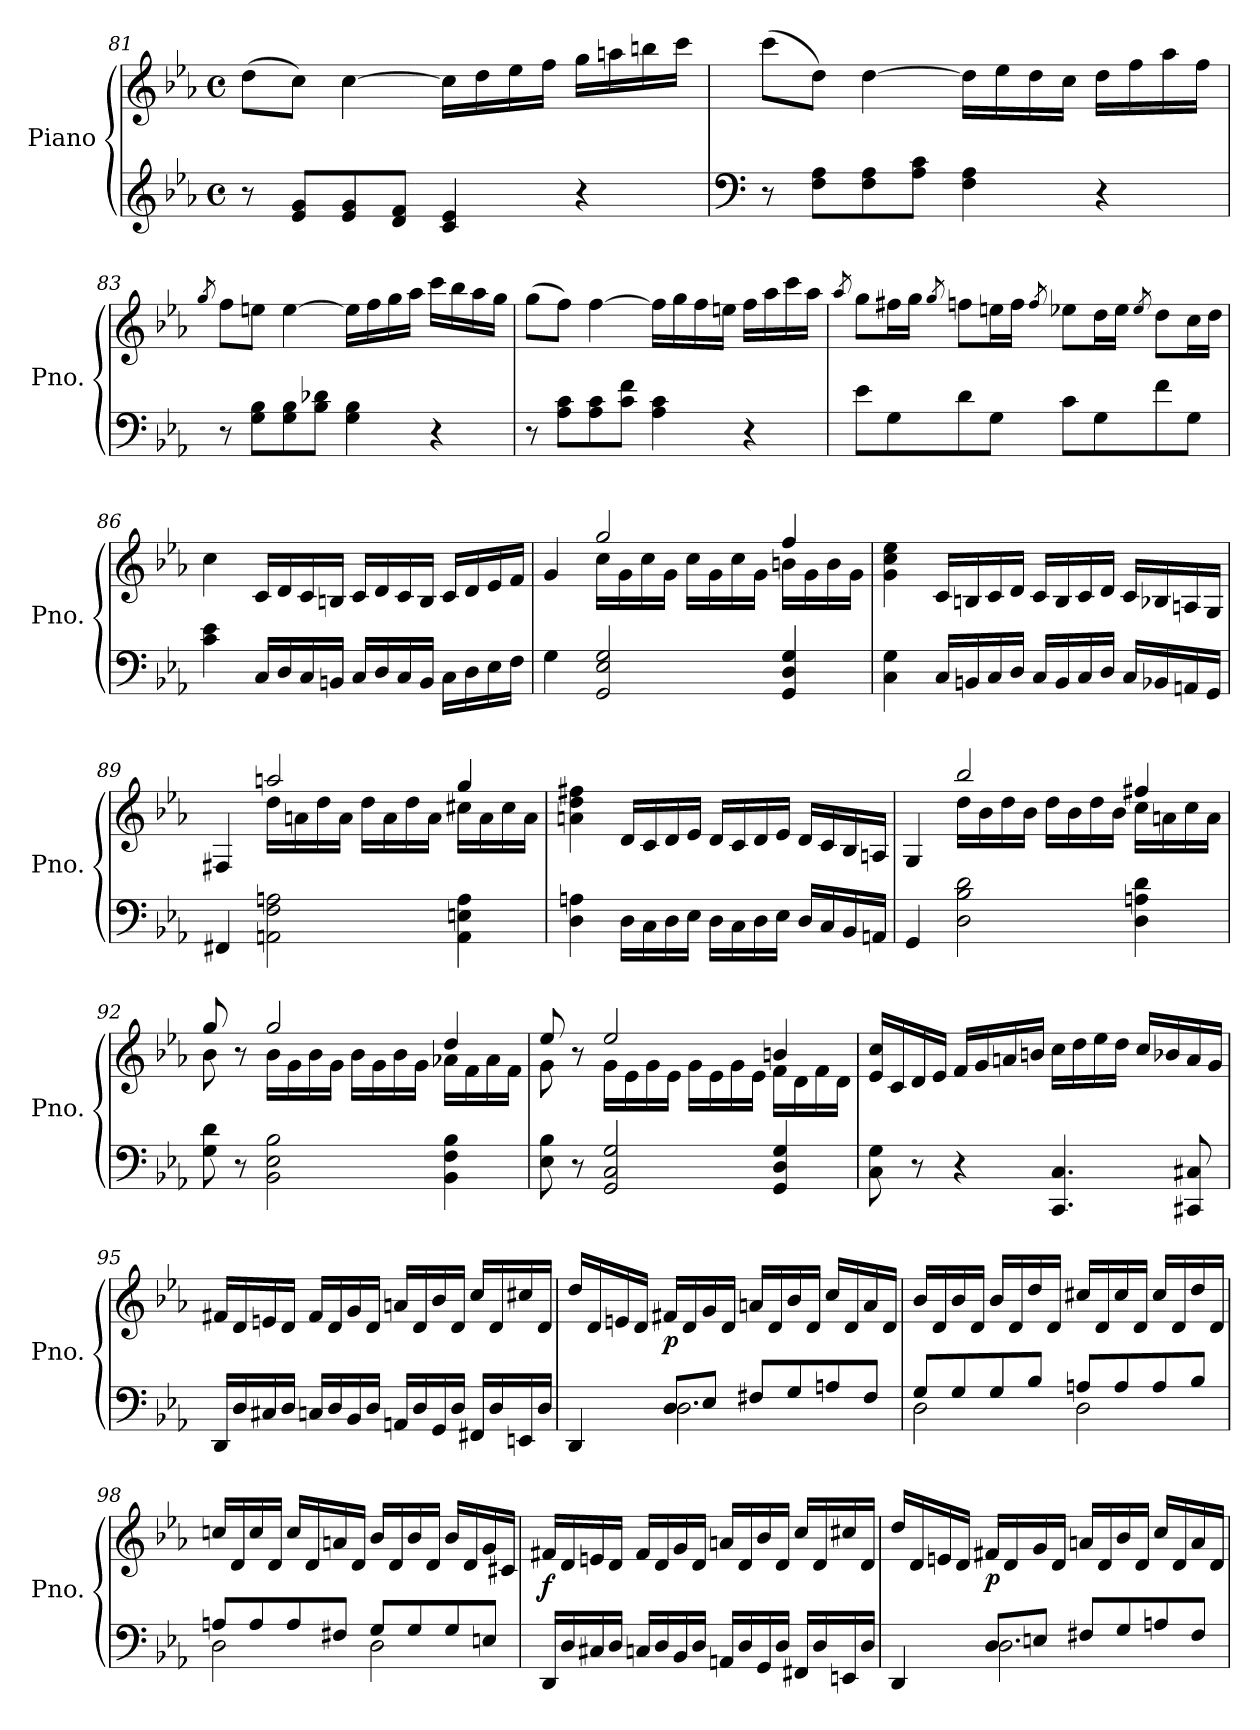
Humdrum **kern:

**kern	**kern	**dynam
*part1	*part1	*part1
*staff2	*staff1	*staff1/2
*I"Piano	*	*
*I'Pno.	*	*
*clefG2	*clefG2	*
*k[b-e-a-]	*k[b-e-a-]	*
*E-:	*E-:	*
*M4/4	*M4/4	*
*met(c)	*met(c)	*
=81	=81	=81
8r	(8dd\L	.
8e-/ 8g/L	8cc\J)	.
8e-/ 8g/	[4cc\	.
8d/ 8f/J	.	.
4c/ 4e-/	16cc\LL]	.
.	16dd\	.
.	16ee-\	.
.	16ff\JJ	.
4r	16gg\LL	.
.	16aan\	.
.	16bbn\	.
.	16ccc\JJ	.
!!LO:LB:g=z
=82	=82	=82
*clefF4	*	*
8r	(8ccc\L	.
8F\ 8A-\L	8dd\J)	.
8F\ 8A-\	[4dd\	.
8A-\ 8c\J	.	.
4F\ 4A-\	16dd\LL]	.
.	16ee-\	.
.	16dd\	.
.	16cc\JJ	.
4r	16dd\LL	.
.	16ff\	.
.	16aa-\	.
.	16ff\JJ	.
=83	=83	=83
.	8qgg/	.
8r	8ff\L	.
8G\ 8B-\L	8een\J	.
8G\ 8B-\	[4ee\	.
8B-\ 8d-X\J	.	.
4G\ 4B-\	16ee\LL]	.
.	16ff\	.
.	16gg\	.
.	16aa-\JJ	.
4r	16ccc\LL	.
.	16bb-\	.
.	16aa-\	.
.	16gg\JJ	.
=84	=84	=84
8r	(8gg\L	.
8A-\ 8c\L	8ff\J)	.
8A-\ 8c\	[4ff\	.
8c\ 8f\J	.	.
4A-\ 4c\	16ff\LL]	.
.	16gg\	.
.	16ff\	.
.	16een\JJ	.
4r	16ff\LL	.
.	16aa-\	.
.	16ccc\	.
.	16aa-\JJ	.
!!LO:LB:g=z
=85	=85	=85
.	8qaa-/	.
8e-\L	8gg\L	.
8G\	16ff#X\L	.
.	16gg\JJ	.
.	8qgg/	.
8d\	8ffn\L	.
8G\J	16een\L	.
.	16ff\JJ	.
.	8qff/	.
8c\L	8ee-X\L	.
8G\	16dd\L	.
.	16ee-\JJ	.
.	8qee-/	.
8f\	8dd\L	.
8G\J	16cc\L	.
.	16dd\JJ	.
=86	=86	=86
4c\ 4e-\	4cc\	.
16C/LL	16c/LL	.
16D/	16d/	.
16C/	16c/	.
16BBn/JJ	16Bn/JJ	.
16C/LL	16c/LL	.
16D/	16d/	.
16C/	16c/	.
16BB/JJ	16B/JJ	.
16C\LL	16c/LL	.
16D\	16d/	.
16E-\	16e-/	.
16F\JJ	16f/JJ	.
=87	=87	=87
*	*^	*
4G\	4g/	4ryy	.
2GG/ 2E-/ 2G/	2gg/	16cc\LL	.
.	.	16g\	.
.	.	16cc\	.
.	.	16g\JJ	.
.	.	16cc\LL	.
.	.	16g\	.
.	.	16cc\	.
.	.	16g\JJ	.
4GG/ 4D/ 4G/	4ff/	16bn\LL	.
.	.	16g\	.
.	.	16b\	.
.	.	16g\JJ	.
*	*v	*v	*
!!LO:LB:g=z
=88	=88	=88
4C\ 4G\	4g\ 4cc\ 4ee-\	.
16C/LL	16c/LL	.
16BBn/	16Bn/	.
16C/	16c/	.
16D/JJ	16d/JJ	.
16C/LL	16c/LL	.
16BB/	16B/	.
16C/	16c/	.
16D/JJ	16d/JJ	.
16C/LL	16c/LL	.
16BB-X/	16B-X/	.
16AAn/	16An/	.
16GG/JJ	16G/JJ	.
=89	=89	=89
*	*^	*
4FF#X/	4F#X/	4ryy	.
2AAn\ 2F\ 2An\	2aan/	16dd\LL	.
.	.	16an\	.
.	.	16dd\	.
.	.	16a\JJ	.
.	.	16dd\LL	.
.	.	16a\	.
.	.	16dd\	.
.	.	16a\JJ	.
4AA\ 4En\ 4A\	4gg/	16cc#X\LL	.
.	.	16a\	.
.	.	16cc#\	.
.	.	16a\JJ	.
*	*v	*v	*
=90	=90	=90
4D\ 4An\	4an\ 4dd\ 4ff#X\	.
16D\LL	16d/LL	.
16C\	16c/	.
16D\	16d/	.
16E-\JJ	16e-/JJ	.
16D\LL	16d/LL	.
16C\	16c/	.
16D\	16d/	.
16E-\JJ	16e-/JJ	.
16D/LL	16d/LL	.
16C/	16c/	.
16BB-/	16B-/	.
16AAn/JJ	16An/JJ	.
!!LO:LB:g=z
=91	=91	=91
*	*^	*
4GG/	4G/	4ryy	.
2D\ 2B-\ 2d\	2bb-/	16dd\LL	.
.	.	16b-\	.
.	.	16dd\	.
.	.	16b-\JJ	.
.	.	16dd\LL	.
.	.	16b-\	.
.	.	16dd\	.
.	.	16b-\JJ	.
4D\ 4An\ 4d\	4ff#X/	16cc\LL	.
.	.	16an\	.
.	.	16cc\	.
.	.	16a\JJ	.
=92	=92	=92	=92
8G\ 8d\	8gg/	8b-\	.
8r	8r	8ryy	.
2BB-\ 2E-\ 2B-\	2gg/	16b-\LL	.
.	.	16g\	.
.	.	16b-\	.
.	.	16g\JJ	.
.	.	16b-\LL	.
.	.	16g\	.
.	.	16b-\	.
.	.	16g\JJ	.
4BB-\ 4F\ 4B-\	4dd/	16a-X\LL	.
.	.	16f\	.
.	.	16a-\	.
.	.	16f\JJ	.
=93	=93	=93	=93
8E-\ 8B-\	8ee-/	8g\	.
8r	8r	8ryy	.
2GG/ 2C/ 2G/	2ee-/	16g\LL	.
.	.	16e-\	.
.	.	16g\	.
.	.	16e-\JJ	.
.	.	16g\LL	.
.	.	16e-\	.
.	.	16g\	.
.	.	16e-\JJ	.
4GG/ 4D/ 4G/	4bn/	16f\LL	.
.	.	16d\	.
.	.	16f\	.
.	.	16d\JJ	.
*	*v	*v	*
!!LO:PB:g=z
=94	=94	=94
8C\ 8G\	16e-/ 16cc/LL	.
.	16c/	.
8r	16d/	.
.	16e-/JJ	.
4r	16f/LL	.
.	16g/	.
.	16an/	.
.	16bn/JJ	.
4.CC/ 4.C/	16cc\LL	.
.	16dd\	.
.	16ee-\	.
.	16dd\JJ	.
.	16cc/LL	.
.	16b-X/	.
8CC#X/ 8C#X/	16a/	.
.	16g/JJ	.
=95	=95	=95
16DD/LL	16f#X/LL	.
16D/	16d/	.
16C#X/	16en/	.
16D/JJ	16d/JJ	.
16Cn/LL	16f#/LL	.
16D/	16d/	.
16BB-/	16g/	.
16D/JJ	16d/JJ	.
16AAn/LL	16an/LL	.
16D/	16d/	.
16GG/	16b-/	.
16D/JJ	16d/JJ	.
16FF#X/LL	16cc/LL	.
16D/	16d/	.
16EEn/	16cc#X/	.
16D/JJ	16d/JJ	.
!!LO:LB:g=z
=96	=96	=96
*^	*	*
4DD/	4ryy	16dd/LL	.
.	.	16d/	.
.	.	16en/	.
.	.	16d/JJ	.
!	!	!	!LO:DY:b
8D/L	2.D\	16f#X/LL	p
.	.	16d/	.
8E-/J	.	16g/	.
.	.	16d/JJ	.
8F#X/L	.	16an/LL	.
.	.	16d/	.
8G/	.	16b-/	.
.	.	16d/JJ	.
8An/	.	16cc/LL	.
.	.	16d/	.
8F#/J	.	16a/	.
.	.	16d/JJ	.
!!LO:LB:g=z
=97	=97	=97	=97
8G/L	2D\	16b-/LL	.
.	.	16d/	.
8G/	.	16b-/	.
.	.	16d/JJ	.
8G/	.	16b-/LL	.
.	.	16d/	.
8B-/J	.	16dd/	.
.	.	16d/JJ	.
8An/L	2D\	16cc#X/LL	.
.	.	16d/	.
8A/	.	16cc#/	.
.	.	16d/JJ	.
8A/	.	16cc#/LL	.
.	.	16d/	.
8B-/J	.	16dd/	.
.	.	16d/JJ	.
=98	=98	=98	=98
8An/L	2D\	16ccn/LL	.
.	.	16d/	.
8A/	.	16cc/	.
.	.	16d/JJ	.
8A/	.	16cc/LL	.
.	.	16d/	.
8F#X/J	.	16an/	.
.	.	16d/JJ	.
8G/L	2D\	16b-/LL	.
.	.	16d/	.
8G/	.	16b-/	.
.	.	16d/JJ	.
8G/	.	16b-/LL	.
.	.	16d/	.
8En/J	.	16g/	.
.	.	16c#X/JJ	.
*v	*v	*	*
!!LO:LB:g=z
=99	=99	=99
!	!	!LO:DY:b
16DD/LL	16f#X/LL	f
16D/	16d/	.
16C#X/	16en/	.
16D/JJ	16d/JJ	.
16Cn/LL	16f#/LL	.
16D/	16d/	.
16BB-/	16g/	.
16D/JJ	16d/JJ	.
16AAn/LL	16an/LL	.
16D/	16d/	.
16GG/	16b-/	.
16D/JJ	16d/JJ	.
16FF#X/LL	16cc/LL	.
16D/	16d/	.
16EEn/	16cc#X/	.
16D/JJ	16d/JJ	.
!!LO:LB:g=z
=100	=100	=100
*^	*	*
4DD/	4ryy	16dd/LL	.
.	.	16d/	.
.	.	16en/	.
.	.	16d/JJ	.
!	!	!	!LO:DY:b
8D/L	2.D\	16f#X/LL	p
.	.	16d/	.
8En/J	.	16g/	.
.	.	16d/JJ	.
8F#X/L	.	16an/LL	.
.	.	16d/	.
8G/	.	16b-/	.
.	.	16d/JJ	.
8An/	.	16cc/LL	.
.	.	16d/	.
8F#/J	.	16a/	.
.	.	16d/JJ	.
*v	*v	*	*
=	=	=
*-	*-	*-
